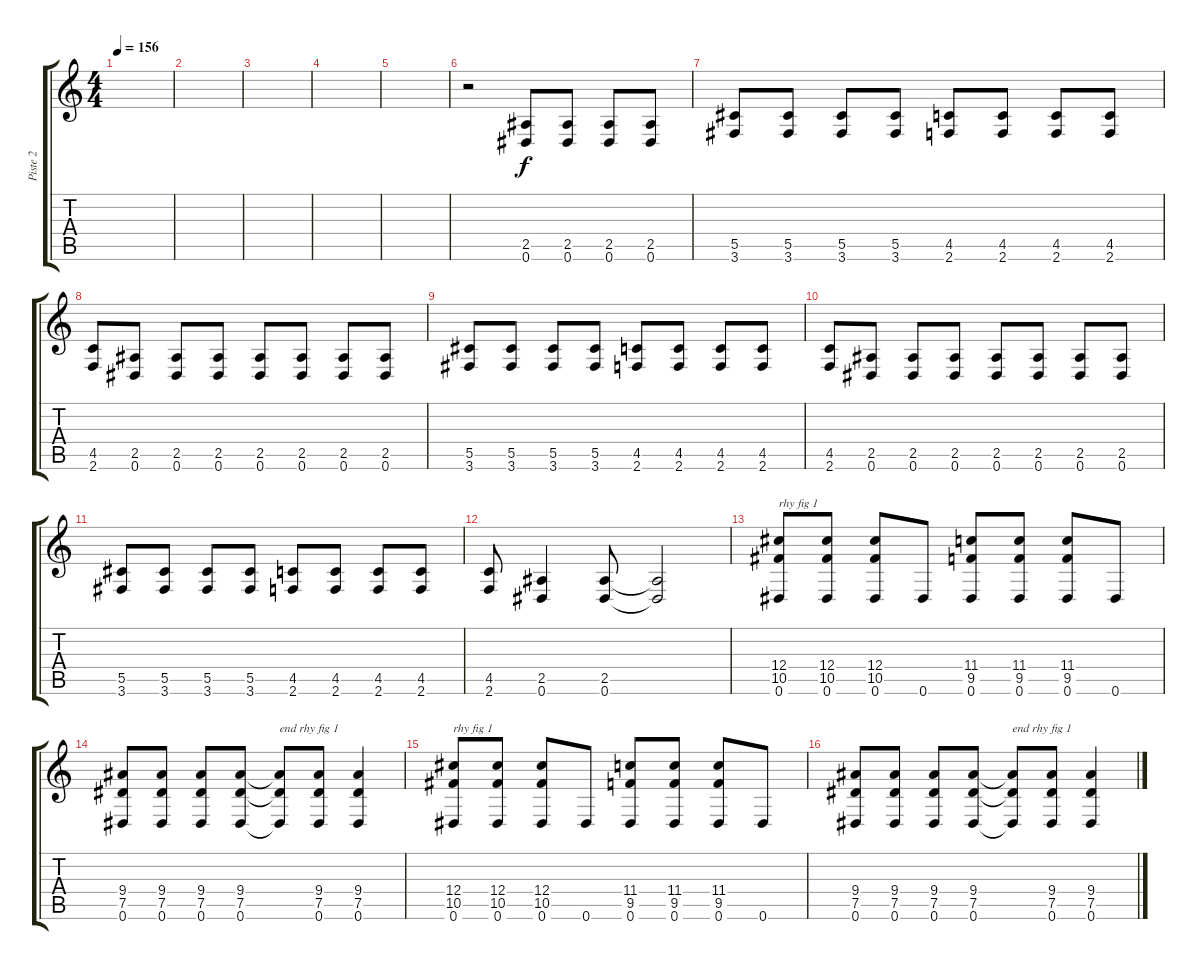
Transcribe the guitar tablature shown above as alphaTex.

\track ("Piste 2" "Piste 2") {instrument distortionguitar}
\staff {score tabs}
\tuning (Eb4 Bb3 Gb3 Db3 Ab2 Eb2) {hide}
\ts (4 4)
\tempo 156
\clef g2
\ks c
|
|
|
|
|
r.2 (2.5 0.6).8 (2.5 0.6).8 (2.5 0.6).8 (2.5 0.6).8 |
(5.5 3.6).8 (5.5 3.6).8 (5.5 3.6).8 (5.5 3.6).8 (4.5 2.6).8 (4.5 2.6).8 (4.5 2.6).8 (4.5 2.6).8 |
(4.5 2.6).8 (2.5 0.6).8 (2.5 0.6).8 (2.5 0.6).8 (2.5 0.6).8 (2.5 0.6).8 (2.5 0.6).8 (2.5 0.6).8 |
(5.5 3.6).8 (5.5 3.6).8 (5.5 3.6).8 (5.5 3.6).8 (4.5 2.6).8 (4.5 2.6).8 (4.5 2.6).8 (4.5 2.6).8 |
(4.5 2.6).8 (2.5 0.6).8 (2.5 0.6).8 (2.5 0.6).8 (2.5 0.6).8 (2.5 0.6).8 (2.5 0.6).8 (2.5 0.6).8 |
(5.5 3.6).8 (5.5 3.6).8 (5.5 3.6).8 (5.5 3.6).8 (4.5 2.6).8 (4.5 2.6).8 (4.5 2.6).8 (4.5 2.6).8 |
(4.5 2.6).8 (2.5 0.6).4 (2.5 0.6).8 (2.5{t} 0.6{t}).2 |
(12.4 10.5 0.6).8{txt "rhy fig 1"} (12.4 10.5 0.6).8 (12.4 10.5 0.6).8 0.6.8 (11.4 9.5 0.6).8 (11.4 9.5 0.6).8 (11.4 9.5 0.6).8 0.6.8 |
(9.4 7.5 0.6).8 (9.4 7.5 0.6).8 (9.4 7.5 0.6).8 (9.4 7.5 0.6).8 (9.4{t} 7.5{t} 0.6{t}).8{txt "end rhy fig 1"} (9.4 7.5 0.6).8 (9.4 7.5 0.6).4 |
(12.4 10.5 0.6).8{txt "rhy fig 1"} (12.4 10.5 0.6).8 (12.4 10.5 0.6).8 0.6.8 (11.4 9.5 0.6).8 (11.4 9.5 0.6).8 (11.4 9.5 0.6).8 0.6.8 |
(9.4 7.5 0.6).8 (9.4 7.5 0.6).8 (9.4 7.5 0.6).8 (9.4 7.5 0.6).8 (9.4{t} 7.5{t} 0.6{t}).8{txt "end rhy fig 1"} (9.4 7.5 0.6).8 (9.4 7.5 0.6).4
